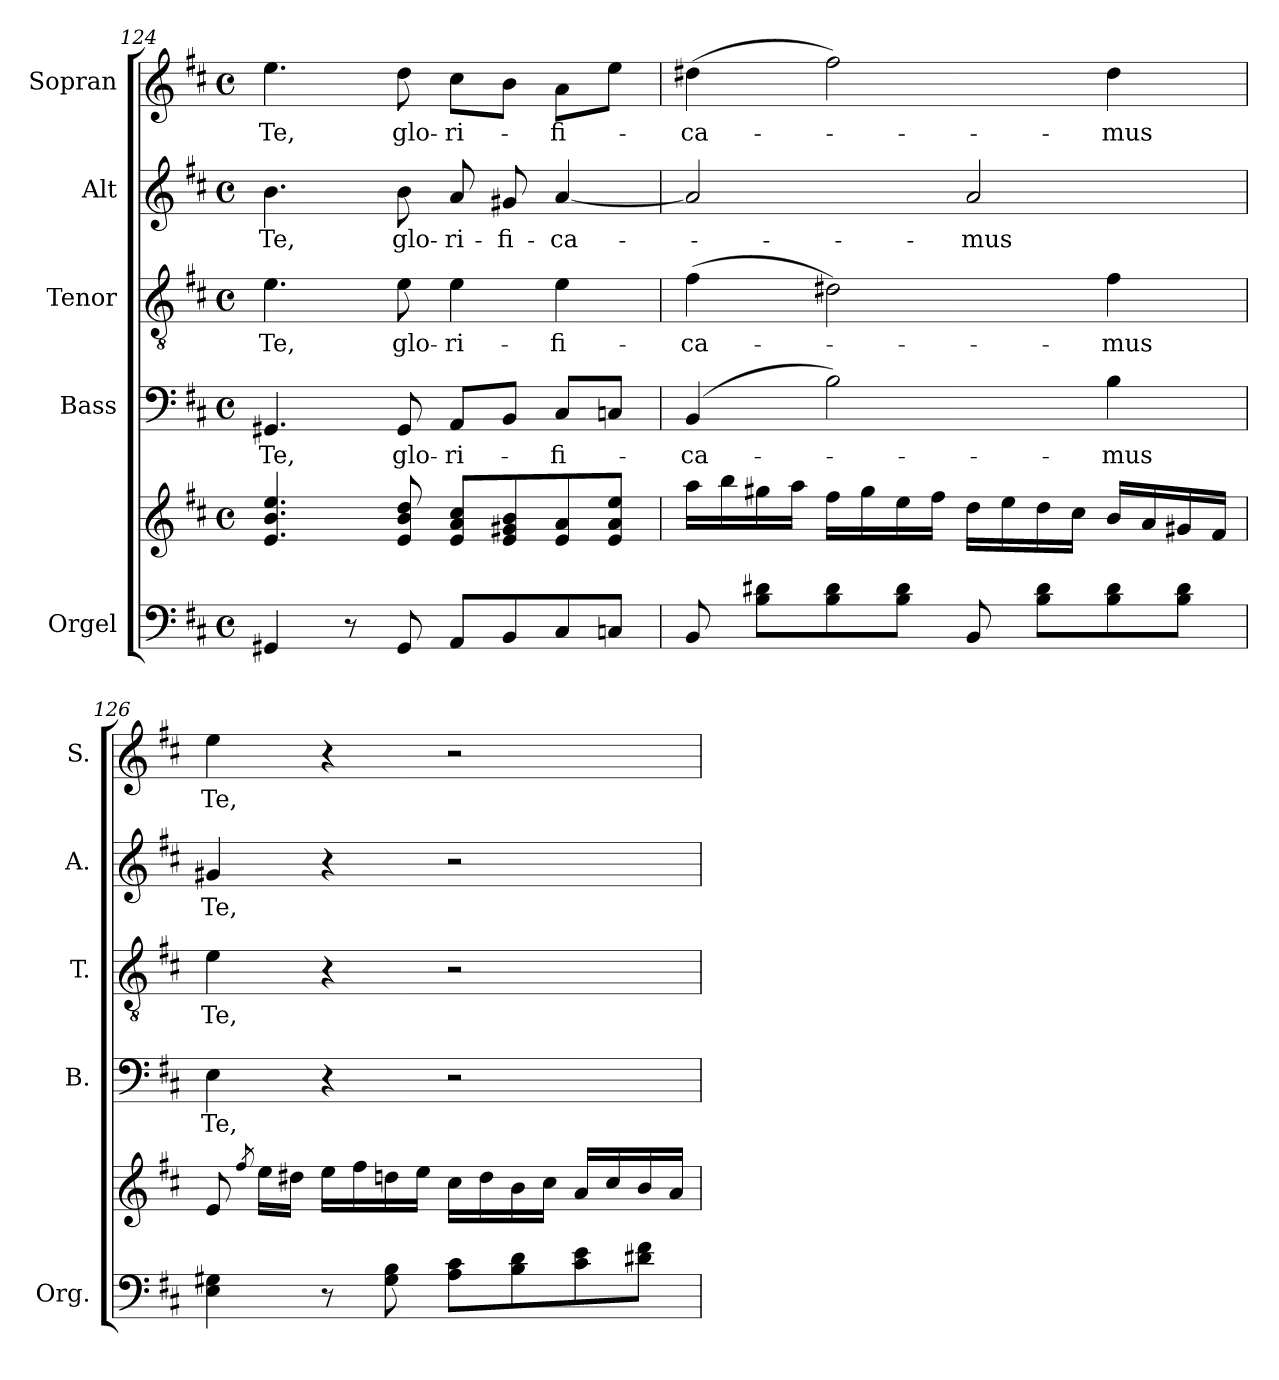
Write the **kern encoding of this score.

**kern	**kern	**kern	**text	**kern	**text	**kern	**text	**kern	**text
*part5	*part5	*part4	*part4	*part3	*part3	*part2	*part2	*part1	*part1
*staff6	*staff5	*staff4	*staff4	*staff3	*staff3	*staff2	*staff2	*staff1	*staff1
*I"Orgel	*	*I"Bass	*	*I"Tenor	*	*I"Alt	*	*I"Sopran	*
*I'Org.	*	*I'B.	*	*I'T.	*	*I'A.	*	*I'S.	*
!!LO:LB:g=z
*clefF4	*clefG2	*clefF4	*	*clefGv2	*	*clefG2	*	*clefG2	*
*k[f#c#]	*k[f#c#]	*k[f#c#]	*	*k[f#c#]	*	*k[f#c#]	*	*k[f#c#]	*
*D:	*D:	*D:	*	*D:	*	*D:	*	*D:	*
*M4/4	*M4/4	*M4/4	*	*M4/4	*	*M4/4	*	*M4/4	*
*met(c)	*met(c)	*met(c)	*	*met(c)	*	*met(c)	*	*met(c)	*
=124	=124	=124	=124	=124	=124	=124	=124	=124	=124
!	!	!	!LO:LY:b	!	!LO:LY:b	!	!LO:LY:b	!	!LO:LY:b
4GG#X/	4.e/ 4.b/ 4.ee/	4.GG#X/	Te,	4.e\	Te,	4.b\	Te,	4.ee\	Te,
8r	.	.	.	.	.	.	.	.	.
!	!	!	!LO:LY:b	!	!LO:LY:b	!	!LO:LY:b	!	!LO:LY:b
8GG#/	8e/ 8b/ 8dd/	8GG#/	glo-	8e\	glo-	8b\	glo-	8dd\	glo-
!	!	!	!LO:LY:b	!	!LO:LY:b	!	!LO:LY:b	!	!LO:LY:b
8AA/L	8e/ 8a/ 8cc#/L	8AA/L	-ri-	4e\	-ri-	8a/	-ri-	8cc#\L	-ri-
!	!	!	!	!	!	!	!LO:LY:b	!	!
8BB/	8e/ 8g#X/ 8b/	8BB/J	.	.	.	8g#X/	-fi-	8b\J	.
!	!	!	!LO:LY:b	!	!LO:LY:b	!	!LO:LY:b	!	!LO:LY:b
8C#/	8e/ 8a/	8C#/L	-fi-	4e\	-fi-	[4a/	-ca-	8a\L	-fi-
8Cn/J	8e/ 8a/ 8ee/J	8Cn/J	.	.	.	.	.	8ee\J	.
=125	=125	=125	=125	=125	=125	=125	=125	=125	=125
!	!	!	!LO:LY:b	!	!LO:LY:b	!	!	!	!LO:LY:b
8BB/	16aa\LL	(4BB/	-ca-	(>4f#\	-ca-	2a/]	.	(>4dd#X\	-ca-
.	16bb\	.	.	.	.	.	.	.	.
8B\ 8d#X\L	16gg#X\	.	.	.	.	.	.	.	.
.	16aa\JJ	.	.	.	.	.	.	.	.
8B\ 8d#\	16ff#\LL	2B\)	.	2d#X\)	.	.	.	2ff#\)	.
.	16gg#\	.	.	.	.	.	.	.	.
8B\ 8d#\J	16ee\	.	.	.	.	.	.	.	.
.	16ff#\JJ	.	.	.	.	.	.	.	.
!	!	!	!	!	!	!	!LO:LY:b	!	!
8BB/	16dd\LL	.	.	.	.	2a/	-mus	.	.
.	16ee\	.	.	.	.	.	.	.	.
8B\ 8d#\L	16dd\	.	.	.	.	.	.	.	.
.	16cc#\JJ	.	.	.	.	.	.	.	.
!	!	!	!LO:LY:b	!	!LO:LY:b	!	!	!	!LO:LY:b
8B\ 8d#\	16b/LL	4B\	-mus	4f#\	-mus	.	.	4dd#\	-mus
.	16a/	.	.	.	.	.	.	.	.
8B\ 8d#\J	16g#X/	.	.	.	.	.	.	.	.
.	16f#/JJ	.	.	.	.	.	.	.	.
=126	=126	=126	=126	=126	=126	=126	=126	=126	=126
!	!	!	!LO:LY:b	!	!LO:LY:b	!	!LO:LY:b	!	!LO:LY:b
4E\ 4G#X\	8e/	4E\	Te,	4e\	Te,	4g#X/	Te,	4ee\	Te,
.	8qff#/	.	.	.	.	.	.	.	.
.	16ee\LL	.	.	.	.	.	.	.	.
.	16dd#X\JJ	.	.	.	.	.	.	.	.
8r	16ee\LL	4r	.	4r	.	4r	.	4r	.
.	16ff#\	.	.	.	.	.	.	.	.
8G#\ 8B\	16ddn\	.	.	.	.	.	.	.	.
.	16ee\JJ	.	.	.	.	.	.	.	.
8A\ 8c#\L	16cc#\LL	2r	.	2r	.	2r	.	2r	.
.	16dd\	.	.	.	.	.	.	.	.
8B\ 8d\	16b\	.	.	.	.	.	.	.	.
.	16cc#\JJ	.	.	.	.	.	.	.	.
8c#\ 8e\	16a/LL	.	.	.	.	.	.	.	.
.	16cc#/	.	.	.	.	.	.	.	.
8d#X\ 8f#\J	16b/	.	.	.	.	.	.	.	.
.	16a/JJ	.	.	.	.	.	.	.	.
=	=	=	=	=	=	=	=	=	=
*-	*-	*-	*-	*-	*-	*-	*-	*-	*-
